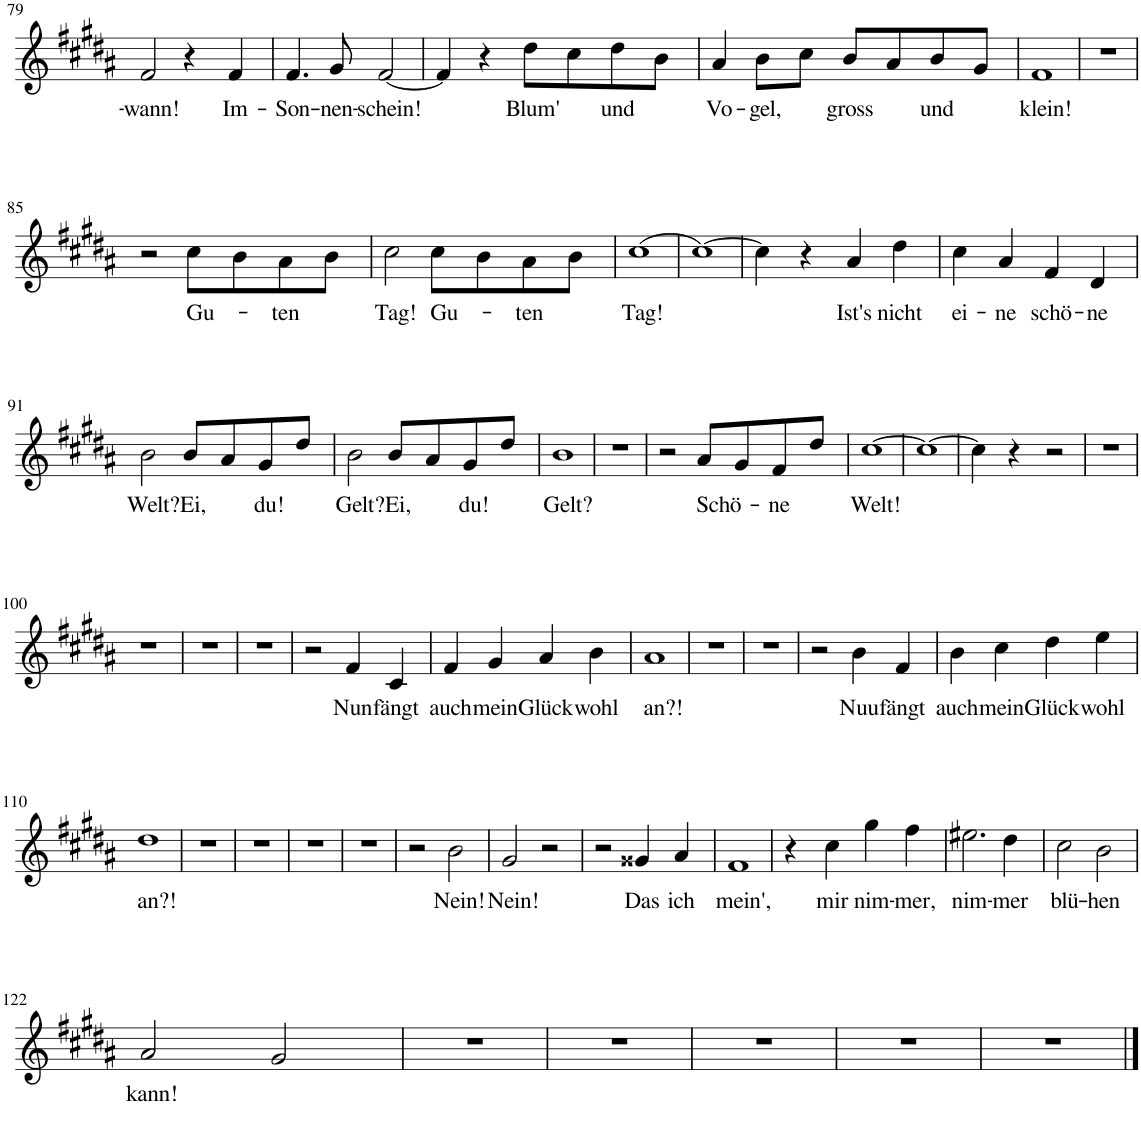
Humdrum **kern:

**kern	**text
*part1	*part1
*staff1	*staff1
*I"Piano	*
*I'Pno	*
!!LO:PB:g=z
*clefG2	*
*k[f#c#g#d#a#]	*
*M2/2	*
=79	=79
!	!LO:LY:b
2f#/	-wann!
4r	.
!	!LO:LY:b
4f#/	Im-
=80	=80
!	!LO:LY:b
4.f#/	Son-
!	!LO:LY:b
8g#/	-nen-
!	!LO:LY:b
[2f#/	-schein!
=81	=81
4f#/]	.
4r	.
!	!LO:LY:b
8dd#\L	Blum'
8cc#\	.
!	!LO:LY:b
8dd#\	und
8b\J	.
=82	=82
!	!LO:LY:b
4a#/	Vo-
!	!LO:LY:b
8b\L	-gel,
8cc#\J	.
!	!LO:LY:b
8b/L	gross
8a#/	.
!	!LO:LY:b
8b/	und
8g#/J	.
=83	=83
!	!LO:LY:b
1f#	klein!
=84	=84
1r	.
!!LO:LB:g=z
=85	=85
2r	.
!	!LO:LY:b
8cc#\L	Gu-
8b\	.
!	!LO:LY:b
8a#\	-ten
8b\J	.
=86	=86
!	!LO:LY:b
2cc#\	Tag!
!	!LO:LY:b
8cc#\L	Gu-
8b\	.
!	!LO:LY:b
8a#\	-ten
8b\J	.
=87	=87
!	!LO:LY:b
[1cc#	Tag!
=88	=88
1cc#_	.
=89	=89
4cc#\]	.
4r	.
!	!LO:LY:b
4a#/	Ist's
!	!LO:LY:b
4dd#\	nicht
=90	=90
!	!LO:LY:b
4cc#\	ei-
!	!LO:LY:b
4a#/	-ne
!	!LO:LY:b
4f#/	schö-
!	!LO:LY:b
4d#/	-ne
!!LO:LB:g=z
=91	=91
!	!LO:LY:b
2b\	Welt?
!	!LO:LY:b
8b/L	Ei,
8a#/	.
!	!LO:LY:b
8g#/	du!
8dd#/J	.
=92	=92
!	!LO:LY:b
2b\	Gelt?
!	!LO:LY:b
8b/L	Ei,
8a#/	.
!	!LO:LY:b
8g#/	du!
8dd#/J	.
=93	=93
!	!LO:LY:b
1b	Gelt?
=94	=94
1r	.
=95	=95
2r	.
!	!LO:LY:b
8a#/L	Schö-
8g#/	.
!	!LO:LY:b
8f#/	-ne
8dd#/J	.
=96	=96
!	!LO:LY:b
[1cc#	Welt!
=97	=97
1cc#_	.
=98	=98
4cc#\]	.
4r	.
2r	.
=99	=99
1r	.
!!LO:LB:g=z
=100	=100
1r	.
=101	=101
1r	.
=102	=102
1r	.
=103	=103
2r	.
!	!LO:LY:b
4f#/	Nun
!	!LO:LY:b
4c#/	fängt
=104	=104
!	!LO:LY:b
4f#/	auch
!	!LO:LY:b
4g#/	mein
!	!LO:LY:b
4a#/	Glück
!	!LO:LY:b
4b\	wohl
=105	=105
!	!LO:LY:b
1a#	an?!
=106	=106
1r	.
=107	=107
1r	.
=108	=108
2r	.
!	!LO:LY:b
4b\	Nuu
!	!LO:LY:b
4f#/	fängt
=109	=109
!	!LO:LY:b
4b\	auch
!	!LO:LY:b
4cc#\	mein
!	!LO:LY:b
4dd#\	Glück
!	!LO:LY:b
4ee\	wohl
!!LO:LB:g=z
=110	=110
!	!LO:LY:b
1dd#	an?!
=111	=111
1r	.
=112	=112
1r	.
=113	=113
1r	.
=114	=114
1r	.
=115	=115
2r	.
!	!LO:LY:b
2b\	Nein!
=116	=116
!	!LO:LY:b
2g#/	Nein!
2r	.
=117	=117
2r	.
!	!LO:LY:b
4g##X/	Das
!	!LO:LY:b
4a#/	ich
=118	=118
!	!LO:LY:b
1f#	mein',
=119	=119
4r	.
!	!LO:LY:b
4cc#\	mir
!	!LO:LY:b
4gg#\	nim-
!	!LO:LY:b
4ff#\	-mer,
=120	=120
!	!LO:LY:b
2.ee#X\	nim-
!	!LO:LY:b
4dd#\	-mer
=121	=121
!	!LO:LY:b
2cc#\	blü-
!	!LO:LY:b
2b\	-hen
!!LO:LB:g=z
=122	=122
!	!LO:LY:b
2a#/	kann!
2g#/	.
=123	=123
1r	.
=124	=124
1r	.
=125	=125
1r	.
=126	=126
1r	.
=127	=127
1r	.
==	==
*-	*-
